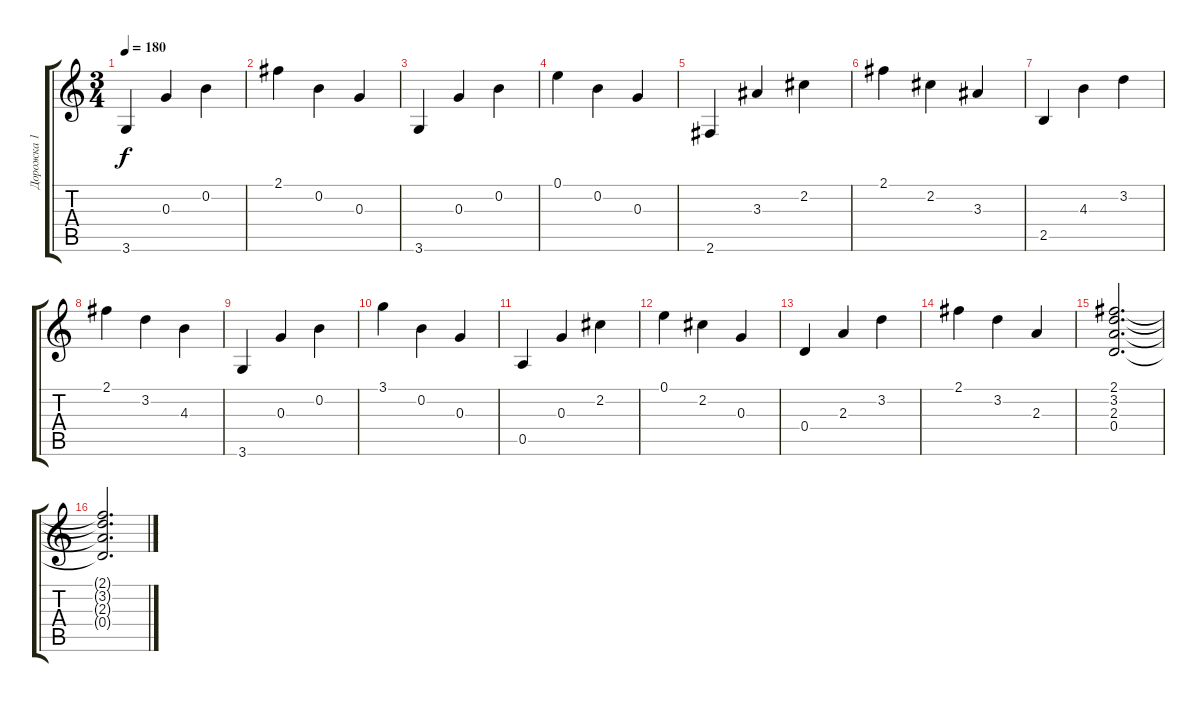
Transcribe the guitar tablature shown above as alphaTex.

\track ("Дорожка 1" "Дорожка 1") {instrument acousticguitarnylon}
\staff {score tabs}
\tuning (E4 B3 G3 D3 A2 E2) {hide}
\ts (3 4)
\tempo 180
\clef g2
\ks c
3.6.4{dy f} 0.3.4 0.2.4 |
2.1.4 0.2.4 0.3.4 |
3.6.4 0.3.4 0.2.4 |
0.1.4 0.2.4 0.3.4 |
2.6.4 3.3.4 2.2.4 |
2.1.4 2.2.4 3.3.4 |
2.5.4 4.3.4 3.2.4 |
2.1.4 3.2.4 4.3.4 |
3.6.4 0.3.4 0.2.4 |
3.1.4 0.2.4 0.3.4 |
0.5.4 0.3.4 2.2.4 |
0.1.4 2.2.4 0.3.4 |
0.4.4 2.3.4 3.2.4 |
2.1.4 3.2.4 2.3.4 |
(2.1 3.2 2.3 0.4).2{d} |
(2.1{t} 3.2{t} 2.3{t} 0.4{t}).2{d}
